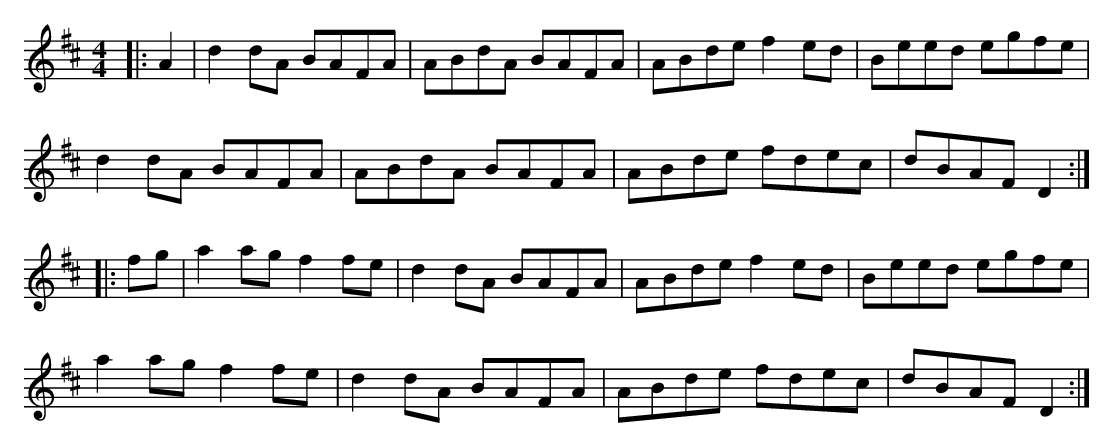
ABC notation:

X:1
M:4/4
K:D
|:A2|d2 dA BAFA|ABdA BAFA|ABde f2 ed|Beed egfe|
d2 dA BAFA|ABdA BAFA|ABde fdec|dBAF D2:|
|:fg|a2 ag f2 fe|d2 dA BAFA|ABde f2 ed|Beed egfe|
a2 ag f2 fe|d2 dA BAFA|ABde fdec|dBAF D2:|
